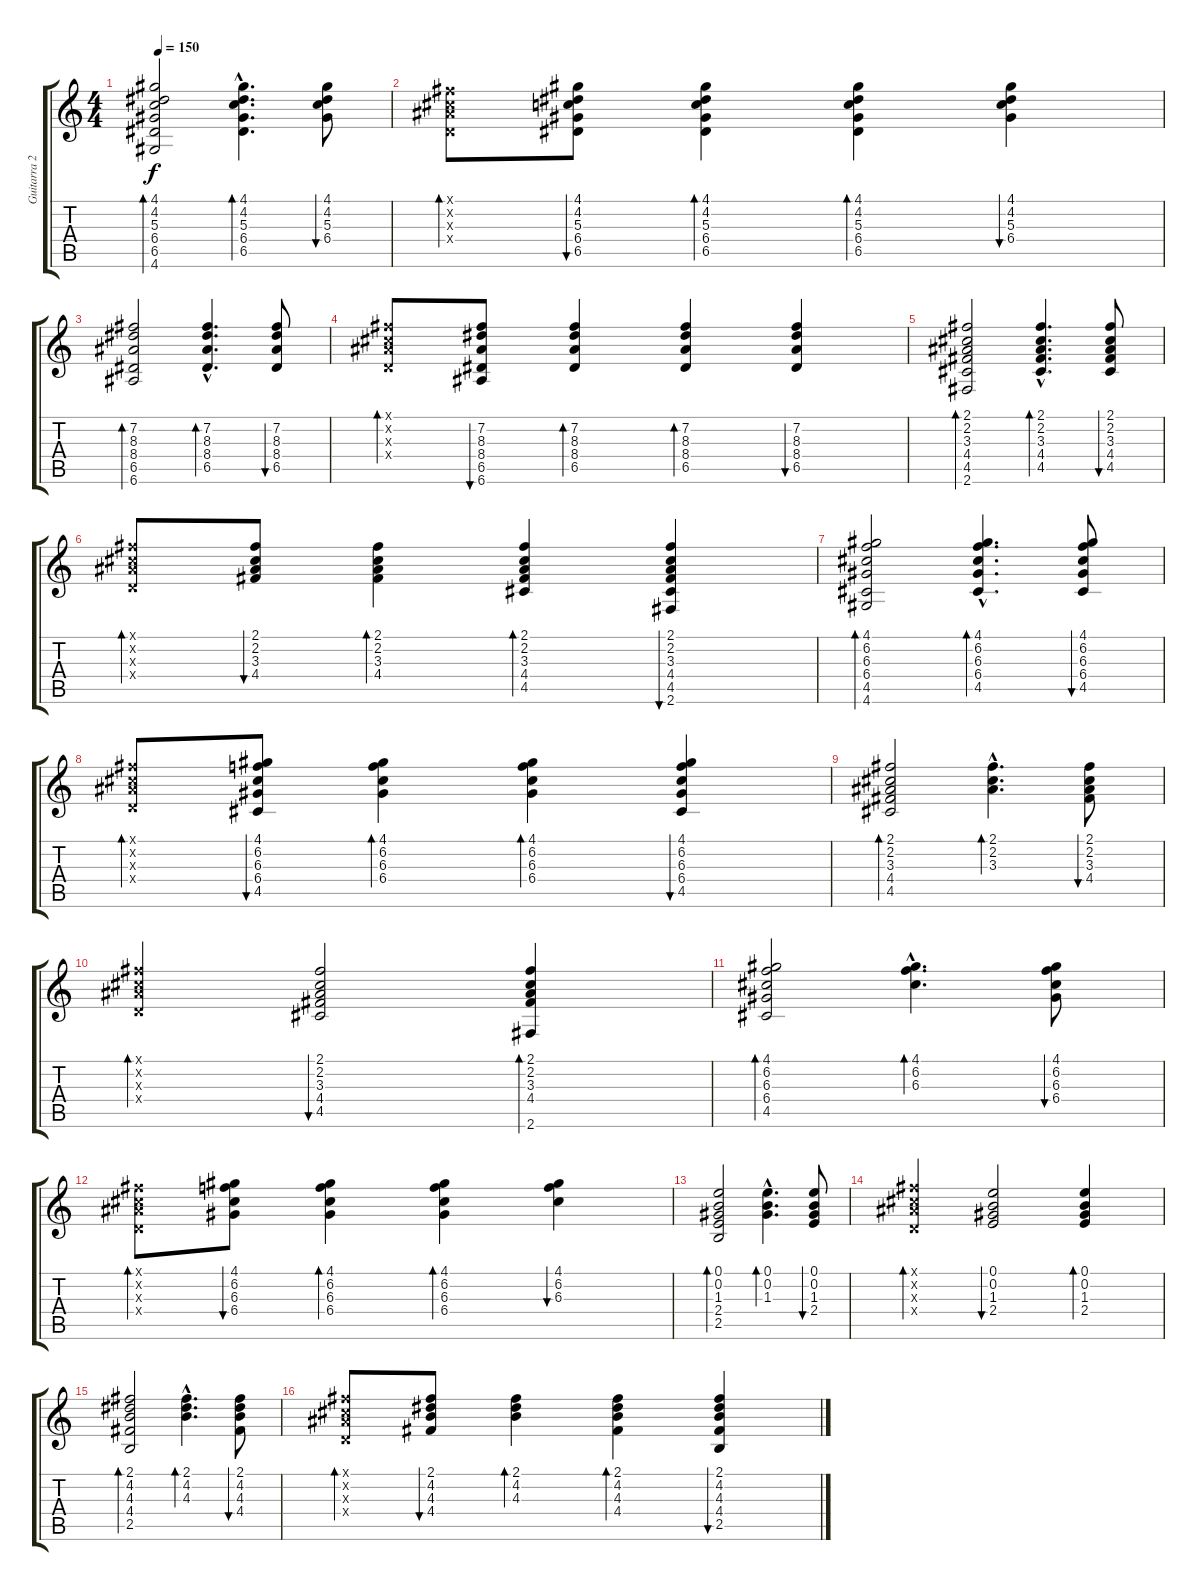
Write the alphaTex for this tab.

\track ("Guitarra 2" "Guitarra 2") {instrument acousticguitarsteel}
\staff {score tabs}
\tuning (E4 B3 G3 D3 A2 E2) {hide}
\ts (4 4)
\tempo 150
\clef g2
\ks c
(4.1 4.2 5.3 6.4 6.5 4.6).2{bd 30 dy f} (4.1{hac} 4.2{hac} 5.3{hac} 6.4{hac} 6.5{hac}).4{d bd 30} (4.1 4.2 5.3 6.4).8{bu 30} |
(2.1{x} 2.2{x} 3.3{x} 0.4{x}).8{bd 30} (4.1 4.2 5.3 6.4 6.5).8{bu 30} (4.1 4.2 5.3 6.4 6.5).4{bd 30} (4.1 4.2 5.3 6.4 6.5).4{bd 30} (4.1 4.2 5.3 6.4).4{bu 30} |
(7.2 8.3 8.4 6.5 6.6).2{bd 30} (7.2{hac} 8.3{hac} 8.4{hac} 6.5{hac}).4{d bd 30} (7.2 8.3 8.4 6.5).8{bu 30} |
(2.1{x} 2.2{x} 3.3{x} 0.4{x}).8{bd 30} (7.2 8.3 8.4 6.5 6.6).8{bu 30} (7.2 8.3 8.4 6.5).4{bd 30} (7.2 8.3 8.4 6.5).4{bd 30} (7.2 8.3 8.4 6.5).4{bu 30} |
(2.1 2.2 3.3 4.4 4.5 2.6).2{bd 30} (2.1{hac} 2.2{hac} 3.3{hac} 4.4{hac} 4.5{hac}).4{d bd 30} (2.1 2.2 3.3 4.4 4.5).8{bu 30} |
(2.1{x} 2.2{x} 3.3{x} 0.4{x}).8{bd 30} (2.1 2.2 3.3 4.4).8{bu 30} (2.1 2.2 3.3 4.4).4{bd 30} (2.1 2.2 3.3 4.4 4.5).4{bd 30} (2.1 2.2 3.3 4.4 4.5 2.6).4{bu 30} |
(4.1 6.2 6.3 6.4 4.5 4.6).2{bd 30} (4.1{hac} 6.2{hac} 6.3{hac} 6.4{hac} 4.5{hac}).4{d bd 30} (4.1 6.2 6.3 6.4 4.5).8{bu 30} |
(2.1{x} 2.2{x} 3.3{x} 0.4{x}).8{bd 30} (4.1 6.2 6.3 6.4 4.5).8{bu 30} (4.1 6.2 6.3 6.4).4{bd 30} (4.1 6.2 6.3 6.4).4{bd 30} (4.1 6.2 6.3 6.4 4.5).4{bu 30} |
(2.1 2.2 3.3 4.4 4.5).2{bd 120} (2.1{hac} 2.2{hac} 3.3{hac}).4{d bd 30} (2.1 2.2 3.3 4.4).8{bu 30} |
(2.1{x} 2.2{x} 3.3{x} 0.4{x}).4{bd 30} (2.1 2.2 3.3 4.4 4.5).2{bu 30} (2.1 2.2 3.3 4.4 2.6).4{bd 30} |
(4.1 6.2 6.3 6.4 4.5).2{bd 30} (4.1{hac} 6.2{hac} 6.3{hac}).4{d bd 30} (4.1 6.2 6.3 6.4).8{bu 30} |
(2.1{x} 2.2{x} 3.3{x} 0.4{x}).8{bd 30} (4.1 6.2 6.3 6.4).8{bu 30} (4.1 6.2 6.3 6.4).4{bd 30} (4.1 6.2 6.3 6.4).4{bd 30} (4.1 6.2 6.3).4{bu 30} |
(0.1 0.2 1.3 2.4 2.5).2{bd 120} (0.1{hac} 0.2{hac} 1.3{hac}).4{d bd 30} (0.1 0.2 1.3 2.4).8{bu 30} |
(2.1{x} 2.2{x} 3.3{x} 0.4{x}).4{bd 30} (0.1 0.2 1.3 2.4).2{bu 30} (0.1 0.2 1.3 2.4).4{bd 30} |
(2.1 4.2 4.3 4.4 2.5).2{bd 30} (2.1{hac} 4.2{hac} 4.3{hac}).4{d bd 30} (2.1 4.2 4.3 4.4).8{bu 30} |
(2.1{x} 2.2{x} 3.3{x} 0.4{x}).8{bd 30} (2.1 4.2 4.3 4.4).8{bu 30} (2.1 4.2 4.3).4{bd 30} (2.1 4.2 4.3 4.4).4{bd 30} (2.1 4.2 4.3 4.4 2.5).4{bu 30}
